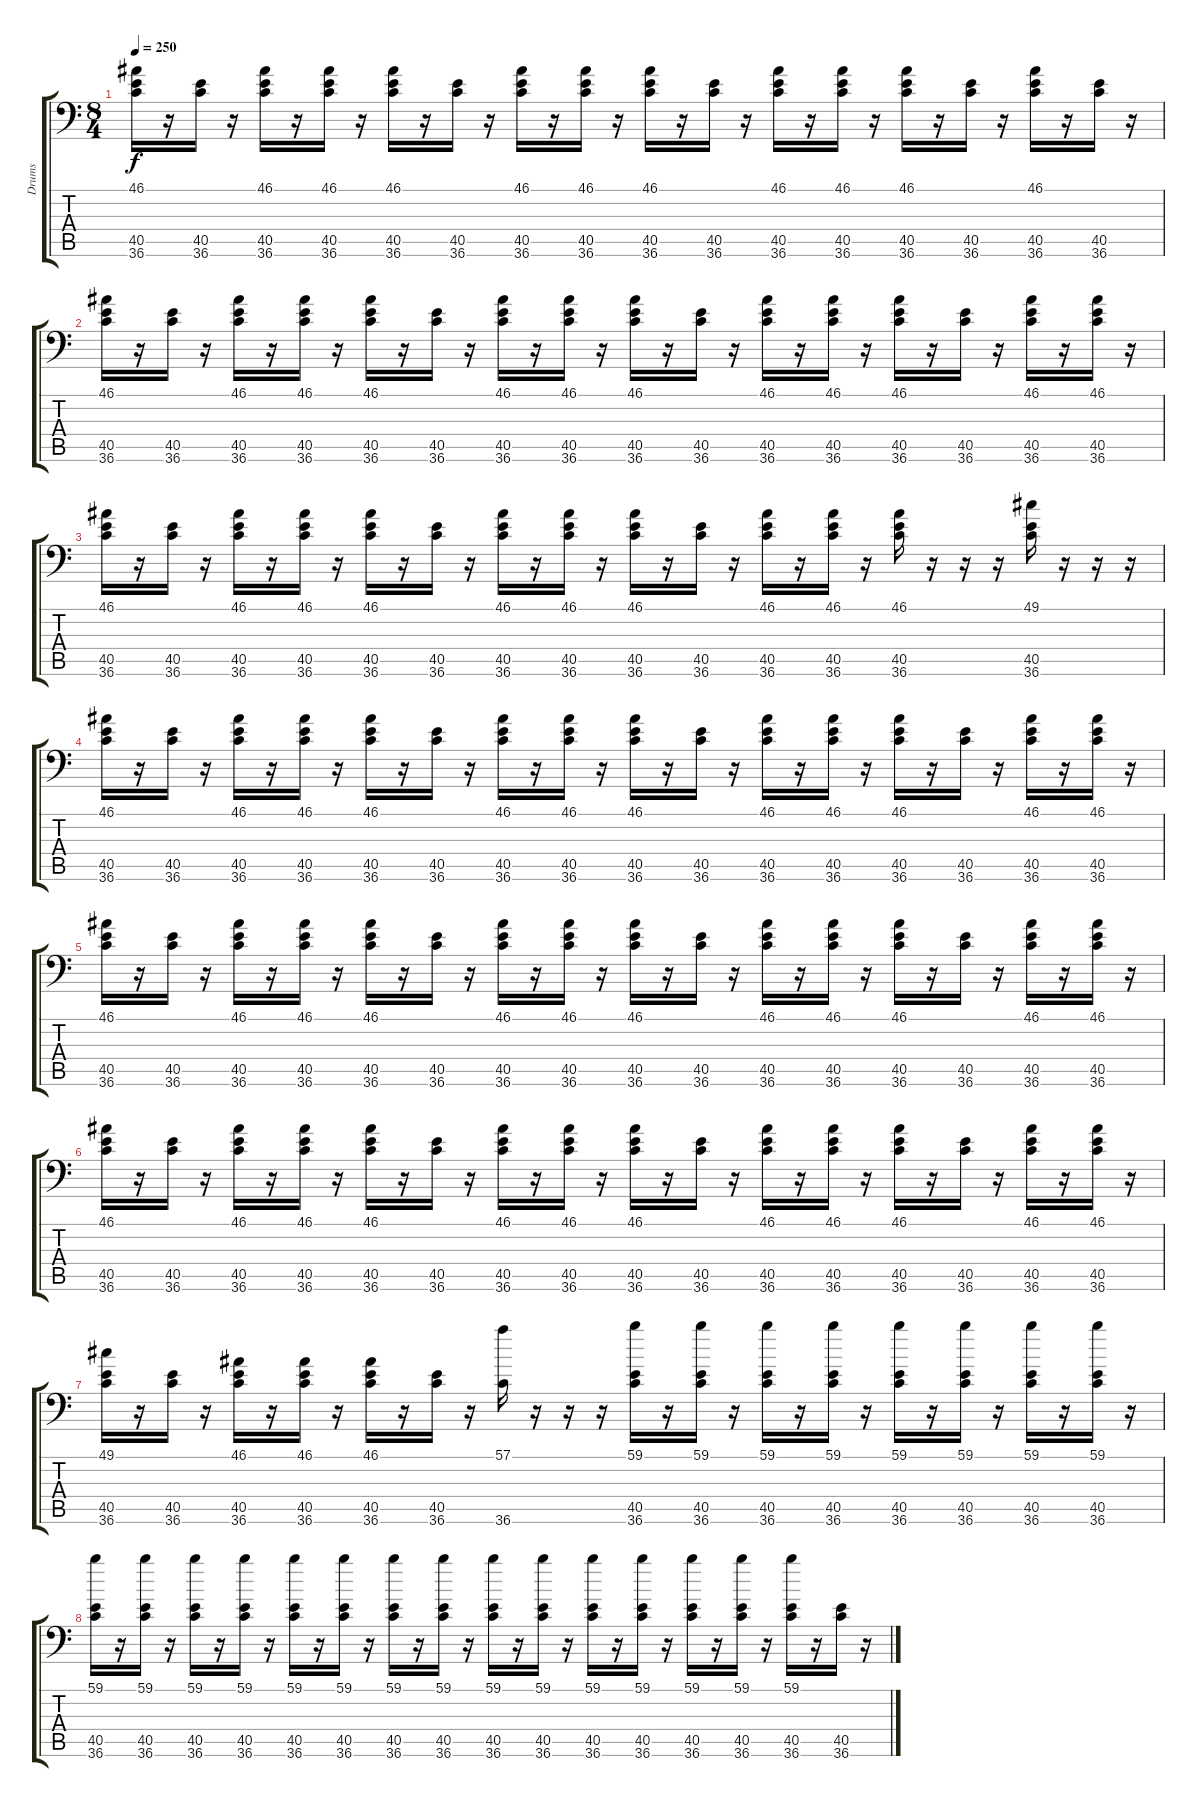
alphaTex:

\track ("Drums" "Drums") {instrument acousticgrandpiano}
\staff {score tabs}
\tuning (C-1 C-1 C-1 C-1 C-1 C-1) {hide}
\ts (8 4)
\tempo 250
\clef f4
\ks c
(46.1 40.5 36.6).16{dy f} r.16 (40.5 36.6).16 r.16 (46.1 40.5 36.6).16 r.16 (46.1 40.5 36.6).16 r.16 (46.1 40.5 36.6).16 r.16 (40.5 36.6).16 r.16 (46.1 40.5 36.6).16 r.16 (46.1 40.5 36.6).16 r.16 (46.1 40.5 36.6).16 r.16 (40.5 36.6).16 r.16 (46.1 40.5 36.6).16 r.16 (46.1 40.5 36.6).16 r.16 (46.1 40.5 36.6).16 r.16 (40.5 36.6).16 r.16 (46.1 40.5 36.6).16 r.16 (40.5 36.6).16 r.16 |
(46.1 40.5 36.6).16 r.16 (40.5 36.6).16 r.16 (46.1 40.5 36.6).16 r.16 (46.1 40.5 36.6).16 r.16 (46.1 40.5 36.6).16 r.16 (40.5 36.6).16 r.16 (46.1 40.5 36.6).16 r.16 (46.1 40.5 36.6).16 r.16 (46.1 40.5 36.6).16 r.16 (40.5 36.6).16 r.16 (46.1 40.5 36.6).16 r.16 (46.1 40.5 36.6).16 r.16 (46.1 40.5 36.6).16 r.16 (40.5 36.6).16 r.16 (46.1 40.5 36.6).16 r.16 (46.1 40.5 36.6).16 r.16 |
(46.1 40.5 36.6).16 r.16 (40.5 36.6).16 r.16 (46.1 40.5 36.6).16 r.16 (46.1 40.5 36.6).16 r.16 (46.1 40.5 36.6).16 r.16 (40.5 36.6).16 r.16 (46.1 40.5 36.6).16 r.16 (46.1 40.5 36.6).16 r.16 (46.1 40.5 36.6).16 r.16 (40.5 36.6).16 r.16 (46.1 40.5 36.6).16 r.16 (46.1 40.5 36.6).16 r.16 (46.1 40.5 36.6).16 r.16 r.16 r.16 (49.1 40.5 36.6).16 r.16 r.16 r.16 |
(46.1 40.5 36.6).16 r.16 (40.5 36.6).16 r.16 (46.1 40.5 36.6).16 r.16 (46.1 40.5 36.6).16 r.16 (46.1 40.5 36.6).16 r.16 (40.5 36.6).16 r.16 (46.1 40.5 36.6).16 r.16 (46.1 40.5 36.6).16 r.16 (46.1 40.5 36.6).16 r.16 (40.5 36.6).16 r.16 (46.1 40.5 36.6).16 r.16 (46.1 40.5 36.6).16 r.16 (46.1 40.5 36.6).16 r.16 (40.5 36.6).16 r.16 (46.1 40.5 36.6).16 r.16 (46.1 40.5 36.6).16 r.16 |
(46.1 40.5 36.6).16 r.16 (40.5 36.6).16 r.16 (46.1 40.5 36.6).16 r.16 (46.1 40.5 36.6).16 r.16 (46.1 40.5 36.6).16 r.16 (40.5 36.6).16 r.16 (46.1 40.5 36.6).16 r.16 (46.1 40.5 36.6).16 r.16 (46.1 40.5 36.6).16 r.16 (40.5 36.6).16 r.16 (46.1 40.5 36.6).16 r.16 (46.1 40.5 36.6).16 r.16 (46.1 40.5 36.6).16 r.16 (40.5 36.6).16 r.16 (46.1 40.5 36.6).16 r.16 (46.1 40.5 36.6).16 r.16 |
(46.1 40.5 36.6).16 r.16 (40.5 36.6).16 r.16 (46.1 40.5 36.6).16 r.16 (46.1 40.5 36.6).16 r.16 (46.1 40.5 36.6).16 r.16 (40.5 36.6).16 r.16 (46.1 40.5 36.6).16 r.16 (46.1 40.5 36.6).16 r.16 (46.1 40.5 36.6).16 r.16 (40.5 36.6).16 r.16 (46.1 40.5 36.6).16 r.16 (46.1 40.5 36.6).16 r.16 (46.1 40.5 36.6).16 r.16 (40.5 36.6).16 r.16 (46.1 40.5 36.6).16 r.16 (46.1 40.5 36.6).16 r.16 |
(49.1 40.5 36.6).16 r.16 (40.5 36.6).16 r.16 (46.1 40.5 36.6).16 r.16 (46.1 40.5 36.6).16 r.16 (46.1 40.5 36.6).16 r.16 (40.5 36.6).16 r.16 (57.1 36.6).16 r.16 r.16 r.16 (59.1 40.5 36.6).16 r.16 (59.1 40.5 36.6).16 r.16 (59.1 40.5 36.6).16 r.16 (59.1 40.5 36.6).16 r.16 (59.1 40.5 36.6).16 r.16 (59.1 40.5 36.6).16 r.16 (59.1 40.5 36.6).16 r.16 (59.1 40.5 36.6).16 r.16 |
(59.1 40.5 36.6).16 r.16 (59.1 40.5 36.6).16 r.16 (59.1 40.5 36.6).16 r.16 (59.1 40.5 36.6).16 r.16 (59.1 40.5 36.6).16 r.16 (59.1 40.5 36.6).16 r.16 (59.1 40.5 36.6).16 r.16 (59.1 40.5 36.6).16 r.16 (59.1 40.5 36.6).16 r.16 (59.1 40.5 36.6).16 r.16 (59.1 40.5 36.6).16 r.16 (59.1 40.5 36.6).16 r.16 (59.1 40.5 36.6).16 r.16 (59.1 40.5 36.6).16 r.16 (59.1 40.5 36.6).16 r.16 (40.5 36.6).16 r.16
